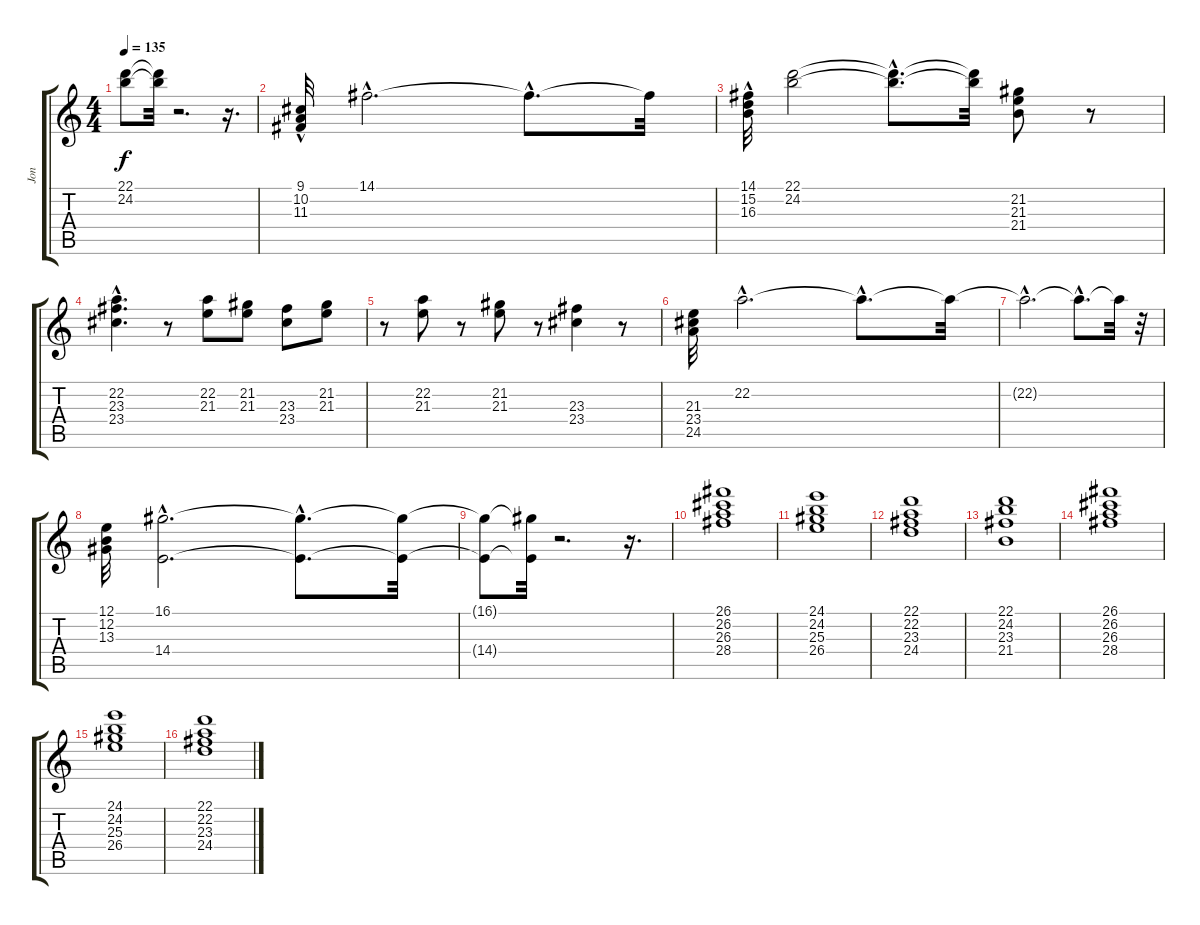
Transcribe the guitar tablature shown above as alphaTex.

\track ("Jon" "Jon") {instrument drawbarorgan}
\staff {score tabs}
\tuning (E4 B3 G3 D3 A2 E2) {hide}
\ts (4 4)
\tempo 135
\clef g2
\ks c
(22.1{t} 24.2{t}).8{dy f} (22.1{t} 24.2{t}).32 r.2{d} r.16{d} |
(9.1{hac} 10.2{hac} 11.3{hac}).32 14.1{hac}.2{d} 14.1{hac t}.8{d} 14.1{t}.32 |
(14.1{hac} 15.2{hac} 16.3{hac}).32 (22.1 24.2).2 (22.1{hac t} 24.2{hac t}).8{d} (22.1{t} 24.2{t}).32 (21.2 21.3 21.4).8 r.8 |
(22.2{hac} 23.3{hac} 23.4{hac}).4{d} r.8 (22.2 21.3).8 (21.2 21.3).8 (23.3 23.4).8 (21.2 21.3).8 |
r.8 (22.2 21.3).8 r.8 (21.2 21.3).8 r.8 (23.3 23.4).4 r.8 |
(21.3 23.4 24.5).32 22.2{hac}.2{d} 22.2{hac t}.8{d} 22.2{t}.32 |
22.2{hac t}.2{d} 22.2{hac t}.8{d} 22.2{t}.32 r.32 |
(12.1 12.2 13.3).32 (16.1{hac} 14.4{hac}).2{d} (16.1{hac t} 14.4{hac t}).8{d} (16.1{t} 14.4{t}).32 |
(16.1{t} 14.4{t}).8 (16.1{t} 14.4{t}).32 r.2{d} r.16{d} |
(26.1 26.2 26.3 28.4).1 |
(24.1 24.2 25.3 26.4).1 |
(22.1 22.2 23.3 24.4).1 |
(22.1 24.2 23.3 21.4).1 |
(26.1 26.2 26.3 28.4).1 |
(24.1 24.2 25.3 26.4).1 |
(22.1 22.2 23.3 24.4).1
